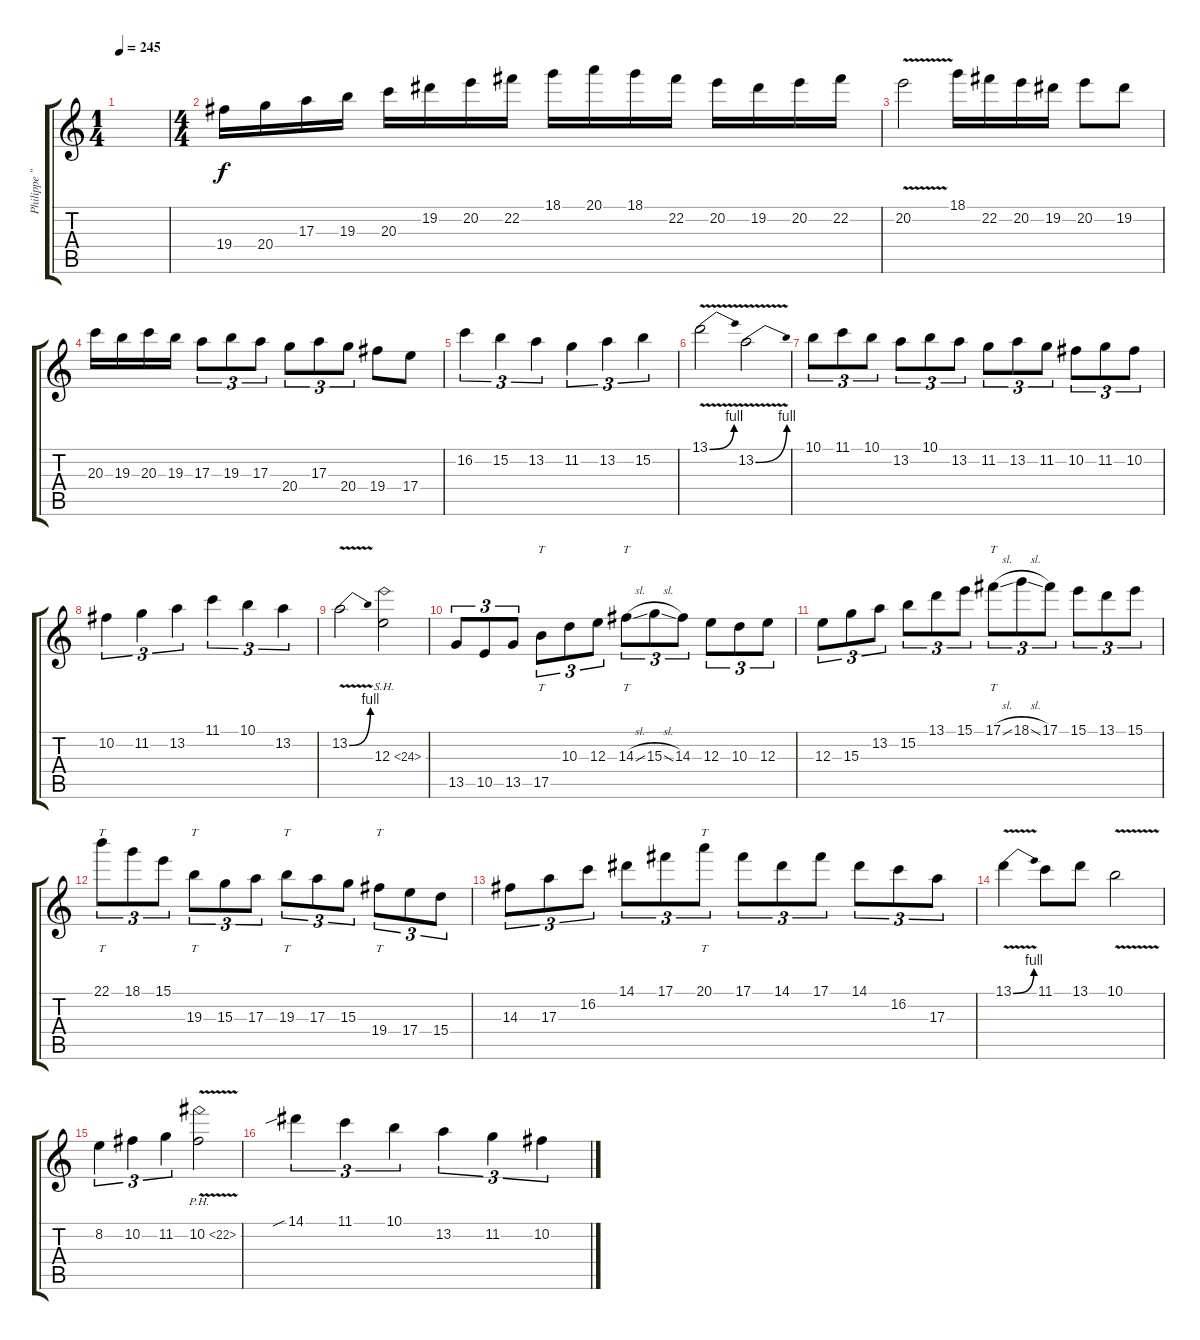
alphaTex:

\track ("Philippe \"Pat\" Tougas" "Philippe \"") {instrument distortionguitar}
\staff {score tabs}
\tuning (Db4 Ab3 E3 B2 Gb2 B1) {hide}
\ts (1 4)
\tempo 245
\clef g2
\ks c
|
\ts (4 4)
19.4.16 20.4.16 17.3.16 19.3.16 20.3.16 19.2.16 20.2.16 22.2.16 18.1.16 20.1.16 18.1.16 22.2.16 20.2.16 19.2.16 20.2.16 22.2.16 |
20.2{v}.2 18.1.16 22.2.16 20.2.16 19.2.16 20.2.8 19.2.8 |
20.3.16 19.3.16 20.3.16 19.3.16 17.3.8{tu (3 2)} 19.3.8{tu (3 2)} 17.3.8{tu (3 2)} 20.4.8{tu (3 2)} 17.3.8{tu (3 2)} 20.4.8{tu (3 2)} 19.4.8 17.4.8 |
16.2.4{tu (3 2)} 15.2.4{tu (3 2)} 13.2.4{tu (3 2)} 11.2.4{tu (3 2)} 13.2.4{tu (3 2)} 15.2.4{tu (3 2)} |
13.1{be (bend 0 0 60 4) v}.2 13.2{be (bend 0 0 60 4) v}.2 |
10.1.8{tu (3 2)} 11.1.8{tu (3 2)} 10.1.8{tu (3 2)} 13.2.8{tu (3 2)} 10.1.8{tu (3 2)} 13.2.8{tu (3 2)} 11.2.8{tu (3 2)} 13.2.8{tu (3 2)} 11.2.8{tu (3 2)} 10.2.8{tu (3 2)} 11.2.8{tu (3 2)} 10.2.8{tu (3 2)} |
10.2.4{tu (3 2)} 11.2.4{tu (3 2)} 13.2.4{tu (3 2)} 11.1.4{tu (3 2)} 10.1.4{tu (3 2)} 13.2.4{tu (3 2)} |
13.2{be (bend 0 0 60 4) v}.2 12.3{sh 12}.2 |
13.5.8{tu (3 2)} 10.5.8{tu (3 2)} 13.5.8{tu (3 2)} 17.5.8{tt tu (3 2)} 10.3.8{tu (3 2)} 12.3.8{tu (3 2)} 14.3{sl}.8{tt tu (3 2)} 15.3{sl}.8{tu (3 2)} 14.3.8{tu (3 2)} 12.3.8{tu (3 2)} 10.3.8{tu (3 2)} 12.3.8{tu (3 2)} |
12.3.8{tu (3 2)} 15.3.8{tu (3 2)} 13.2.8{tu (3 2)} 15.2.8{tu (3 2)} 13.1.8{tu (3 2)} 15.1.8{tu (3 2)} 17.1{sl}.8{tt tu (3 2)} 18.1{sl}.8{tu (3 2)} 17.1.8{tu (3 2)} 15.1.8{tu (3 2)} 13.1.8{tu (3 2)} 15.1.8{tu (3 2)} |
22.1.8{tt tu (3 2)} 18.1.8{tu (3 2)} 15.1.8{tu (3 2)} 19.3.8{tt tu (3 2)} 15.3.8{tu (3 2)} 17.3.8{tu (3 2)} 19.3.8{tt tu (3 2)} 17.3.8{tu (3 2)} 15.3.8{tu (3 2)} 19.4.8{tt tu (3 2)} 17.4.8{tu (3 2)} 15.4.8{tu (3 2)} |
14.3.8{tu (3 2)} 17.3.8{tu (3 2)} 16.2.8{tu (3 2)} 14.1.8{tu (3 2)} 17.1.8{tu (3 2)} 20.1.8{tt tu (3 2)} 17.1.8{tu (3 2)} 14.1.8{tu (3 2)} 17.1.8{tu (3 2)} 14.1.8{tu (3 2)} 16.2.8{tu (3 2)} 17.3.8{tu (3 2)} |
13.1{be (bend 0 0 60 4) v}.4 11.1.8 13.1.8 10.1{v}.2 |
8.2.4{tu (3 2)} 10.2.4{tu (3 2)} 11.2.4{tu (3 2)} 10.2{ph 12 v}.2 |
14.1{sib}.4{tu (3 2)} 11.1.4{tu (3 2)} 10.1.4{tu (3 2)} 13.2.4{tu (3 2)} 11.2.4{tu (3 2)} 10.2.4{tu (3 2)}
